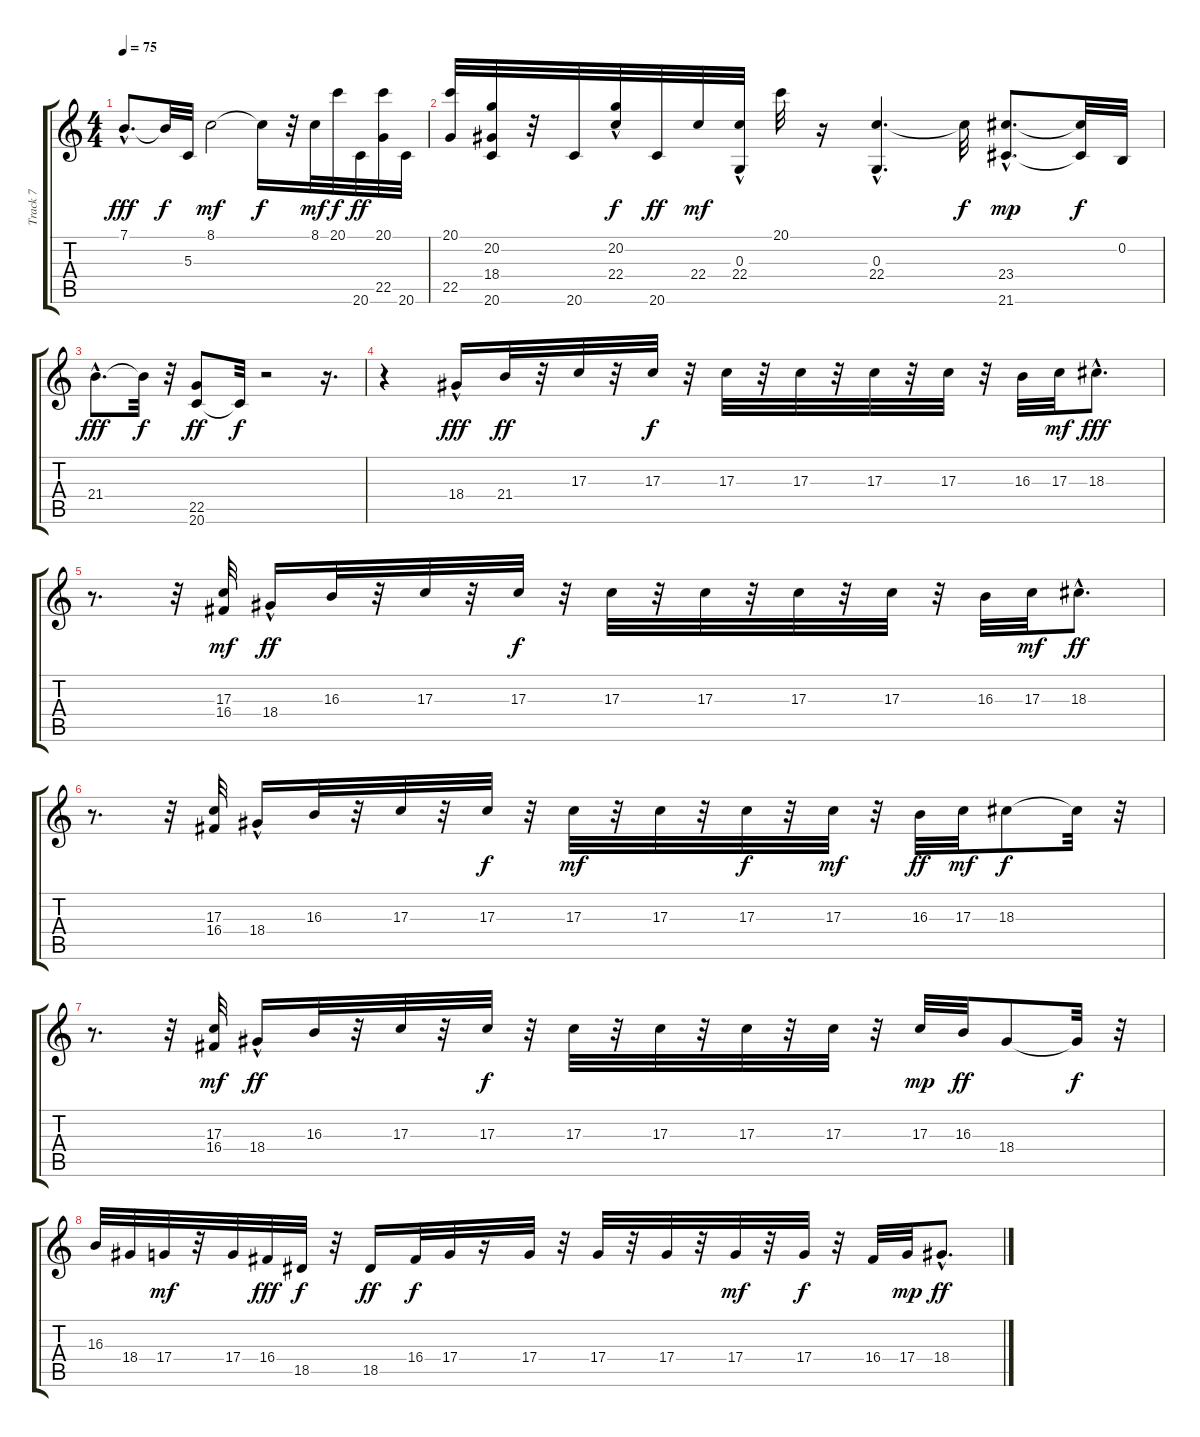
\track ("Track 7" "Track 7") {instrument tenorsax}
\staff {score tabs}
\tuning (E4 B3 G3 D3 A2 E2) {hide}
\ts (4 4)
\tempo 75
\clef g2
\ks c
7.1{hac}.8{d dy fff} 7.1{t}.32{dy f} 5.3.32 8.1.2{dy mf} 8.1{t}.16{dy f} r.32 8.1.32{dy mf} 20.1.32{dy f} 20.6.32{dy ff} (20.1 22.5).32 20.6.32 |
(20.1 22.5).32 (20.2 18.4 20.6).32 r.32 20.6.32 (20.2{hac} 22.4).32{dy f} 20.6.32{dy ff} 22.4.32{dy mf} (0.3 22.4{hac}).32 20.1.32 r.16 (0.3 22.4{hac}).4{d} 22.4{t}.32{dy f} (23.4{hac} 21.6{hac}).8{d dy mp} (23.4{t} 21.6{t}).32{dy f} 0.2.32 |
21.4{hac}.8{d dy fff} 21.4{t}.32{dy f} r.32 (22.5 20.6).8{dy ff} 20.6{t}.32{dy f} r.2 r.16{d} |
r.4 18.4{hac}.16{dy fff volume 13 instrument tenorsax} 21.4.32{dy ff} r.32 17.3.32 r.32 17.3.32{dy f} r.32 17.3.32 r.32 17.3.32 r.32 17.3.32 r.32 17.3.32 r.32 16.3.32 17.3.32{dy mf} 18.3{hac}.8{d dy fff} |
r.8{d} r.32 (17.3 16.4).32{dy mf} 18.4{hac}.16{dy ff} 16.3.32 r.32 17.3.32 r.32 17.3.32{dy f} r.32 17.3.32 r.32 17.3.32 r.32 17.3.32 r.32 17.3.32 r.32 16.3.32 17.3.32{dy mf} 18.3{hac}.8{d dy ff} |
r.8{d} r.32 (17.3 16.4).32 18.4{hac}.16 16.3.32 r.32 17.3.32 r.32 17.3.32{dy f} r.32 17.3.32{dy mf} r.32 17.3.32 r.32 17.3.32{dy f} r.32 17.3.32{dy mf} r.32 16.3.32{dy ff} 17.3.32{dy mf} 18.3.8{dy f} 18.3{t}.32 r.32 |
r.8{d} r.32 (17.3 16.4).32{dy mf} 18.4{hac}.16{dy ff} 16.3.32 r.32 17.3.32 r.32 17.3.32{dy f} r.32 17.3.32 r.32 17.3.32 r.32 17.3.32 r.32 17.3.32 r.32 17.3.32{dy mp} 16.3.32{dy ff} 18.4.8 18.4{t}.32{dy f} r.32 |
16.3.32 18.4.32 17.4.32{dy mf} r.32 17.4.32 16.4.32{dy fff} 18.5.32{dy f} r.32 18.5.16{dy ff} 16.4.32{dy f} 17.4.32 r.16 17.4.32 r.32 17.4.32 r.32 17.4.32 r.32 17.4.32{dy mf} r.32 17.4.32{dy f} r.32 16.4.32 17.4.32{dy mp} 18.4{hac}.8{d dy ff}
